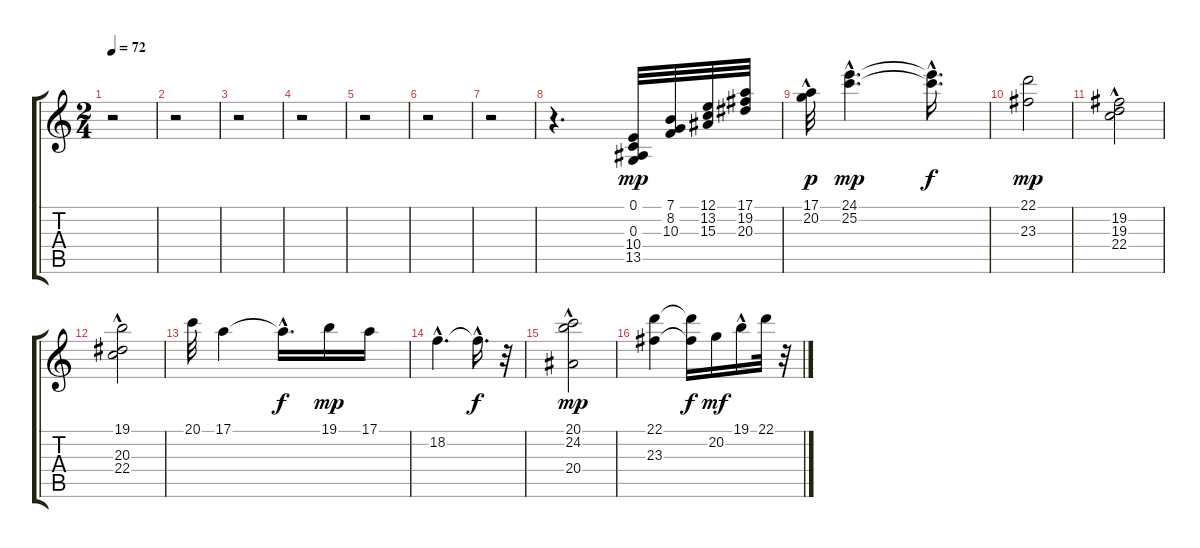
\track "" {instrument percussiveorgan}
\staff {score tabs}
\tuning (E4 B3 G3 D3 A2 E2) {hide}
\ts (2 4)
\tempo 72
\clef g2
\ks c
r.2{dy mp} |
r.2 |
r.2 |
r.2 |
r.2 |
r.2 |
r.2 |
r.4{d} (0.1 0.3 10.4 13.5).32 (7.1 8.2 10.3).32 (12.1 13.2 15.3).32 (17.1 19.2 20.3).32 |
(17.1 20.2{hac}).32{dy p} (24.1{hac} 25.2{hac}).4{d dy mp} (24.1{t} 25.2{hac t}).16{d dy f} |
(22.1 23.3).2{dy mp} |
(19.2 19.3{hac} 22.4).2 |
(19.1 20.3 22.4{hac}).2 |
20.1.32 17.1.4 17.1{hac t}.16{d dy f} 19.1.16{dy mp} 17.1.16 |
18.2{hac}.4{d} 18.2{hac t}.16{d dy f} r.32 |
(20.1{hac} 24.2 20.4{hac}).2{dy mp} |
(22.1 23.3).4 (22.1{t} 23.3{t}).16{dy f} 20.2.16{dy mf} 19.1{hac}.16 22.1.32 r.32
